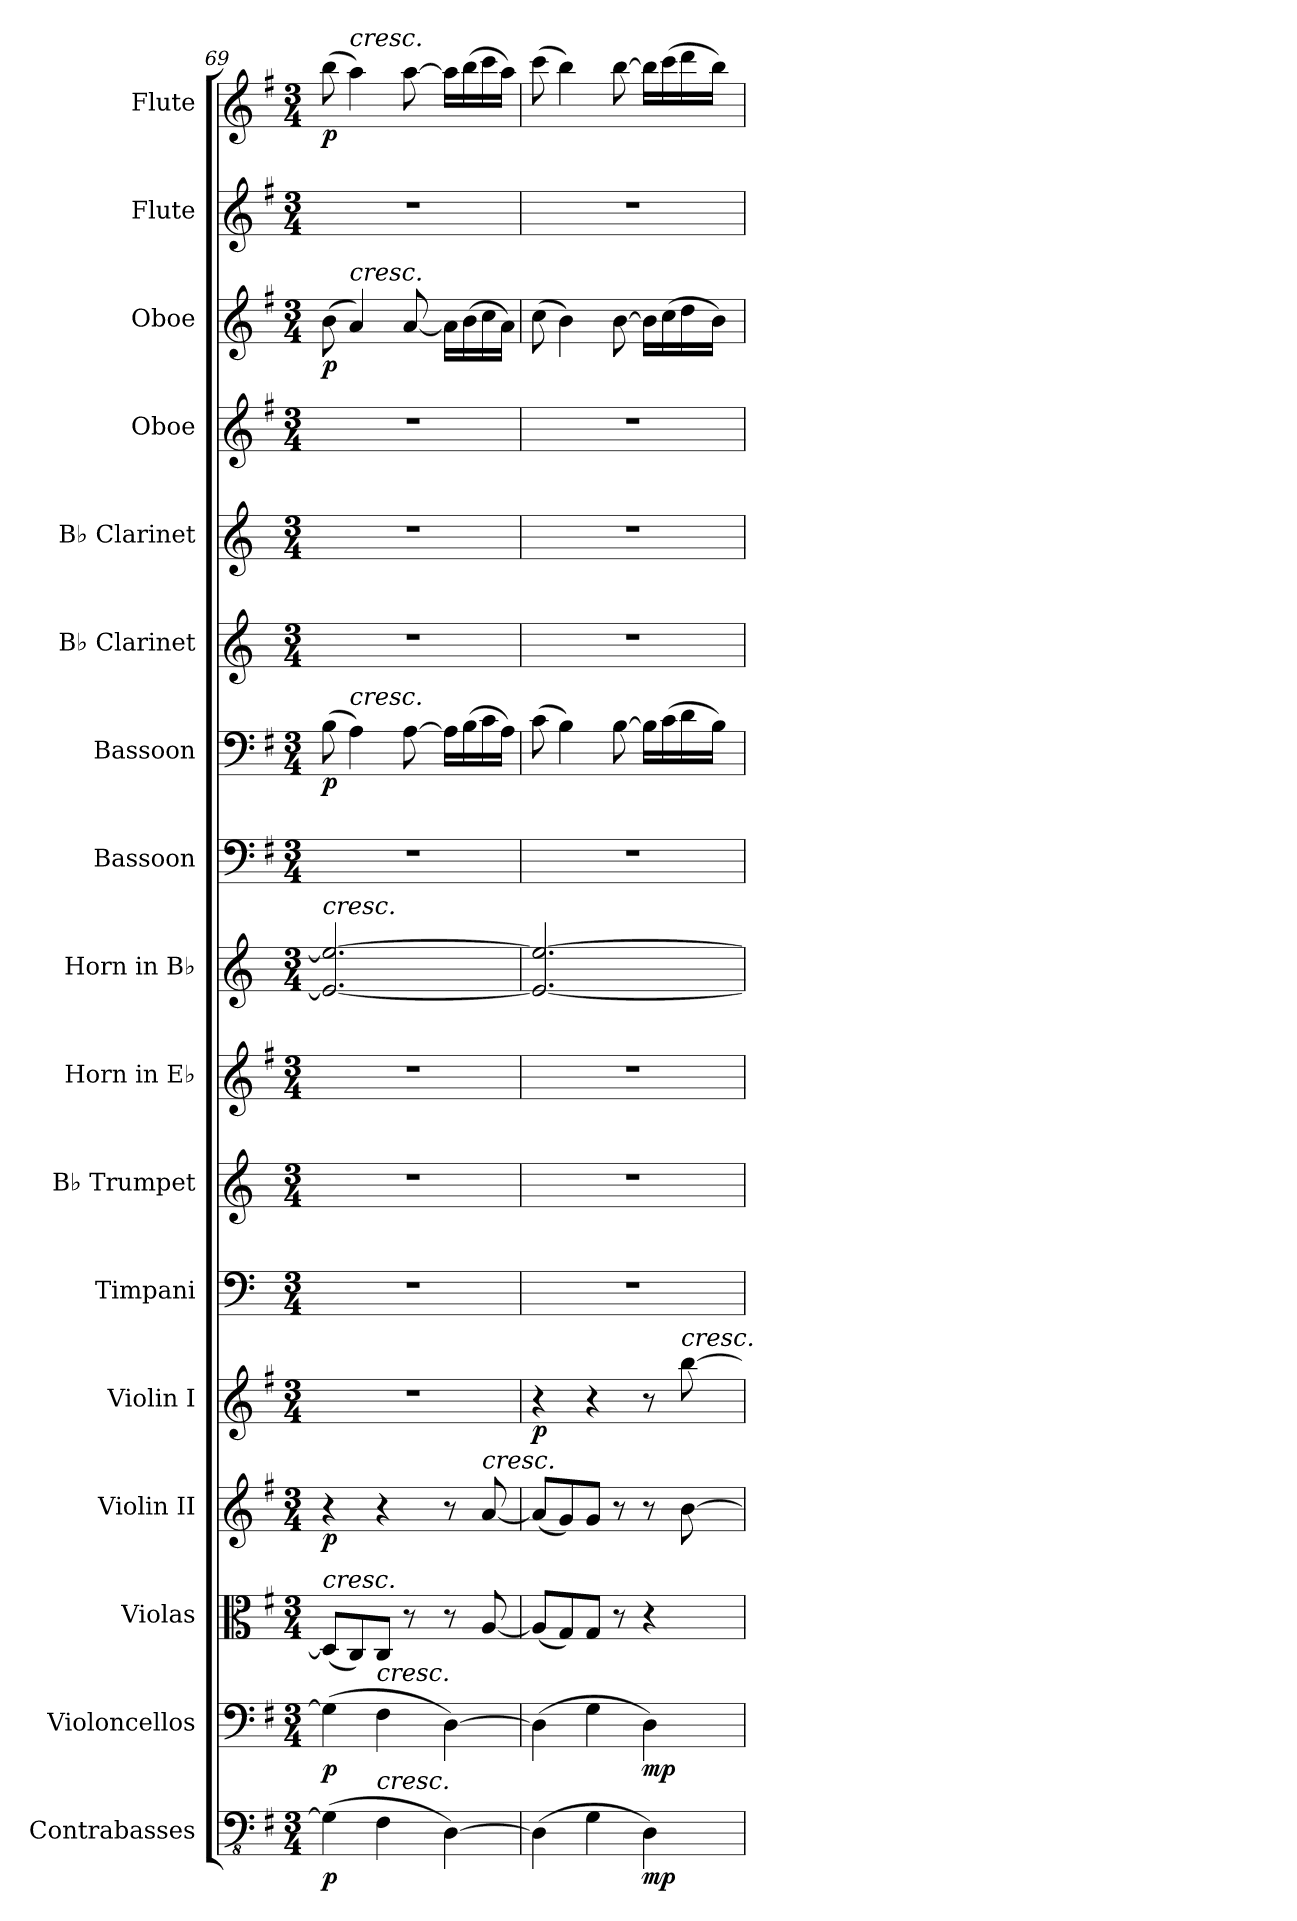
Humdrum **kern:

**kern	**dynam	**kern	**dynam	**kern	**kern	**dynam	**kern	**dynam	**kern	**kern	**kern	**kern	**kern	**kern	**dynam	**kern	**kern	**kern	**kern	**dynam	**kern	**kern	**dynam
*part17	*part17	*part16	*part16	*part15	*part14	*part14	*part13	*part13	*part12	*part11	*part10	*part9	*part8	*part7	*part7	*part6	*part5	*part4	*part3	*part3	*part2	*part1	*part1
*staff17	*staff17	*staff16	*staff16	*staff15	*staff14	*staff14	*staff13	*staff13	*staff12	*staff11	*staff10	*staff9	*staff8	*staff7	*staff7	*staff6	*staff5	*staff4	*staff3	*staff3	*staff2	*staff1	*staff1
*I"Contrabasses	*	*I"Violoncellos	*	*I"Violas	*I"Violin II	*	*I"Violin I	*	*I"Timpani	*I"B♭ Trumpet	*I"Horn in E♭	*I"Horn in B♭	*I"Bassoon	*I"Bassoon	*	*I"B♭ Clarinet	*I"B♭ Clarinet	*I"Oboe	*I"Oboe	*	*I"Flute	*I"Flute	*
*I'Cbs.	*	*I'Vcs.	*	*I'Vlas.	*I'Vln II.	*	*I'Vln I.	*	*I'Timp.	*I'B♭ Tpt.	*	*	*I'Bsn.	*I'Bsn.	*	*I'B♭ Cl.	*I'B♭ Cl.	*I'Ob.	*I'Ob.	*	*I'Fl.	*I'Fl.	*
*clefFv4	*	*clefF4	*	*clefC3	*clefG2	*	*clefG2	*	*clefF4	*clefG2	*clefG2	*clefG2	*clefF4	*clefF4	*	*clefG2	*clefG2	*clefG2	*clefG2	*	*clefG2	*clefG2	*
*	*	*	*	*	*	*	*	*	*	*ITrd1c2	*ITrd5c9	*ITrd1c2	*	*	*	*ITrd1c2	*ITrd1c2	*	*	*	*	*	*
*k[f#]	*	*k[f#]	*	*k[f#]	*k[f#]	*	*k[f#]	*	*k[]	*k[b-e-]	*k[b-e-]	*k[b-e-]	*k[f#]	*k[f#]	*	*k[b-e-]	*k[b-e-]	*k[f#]	*k[f#]	*	*k[f#]	*k[f#]	*
*M3/4	*	*M3/4	*	*M3/4	*M3/4	*	*M3/4	*	*M3/4	*M3/4	*M3/4	*M3/4	*M3/4	*M3/4	*	*M3/4	*M3/4	*M3/4	*M3/4	*	*M3/4	*M3/4	*
=69	=69	=69	=69	=69	=69	=69	=69	=69	=69	=69	=69	=69	=69	=69	=69	=69	=69	=69	=69	=69	=69	=69	=69
!	!	!	!	!	!	!	!	!	!	!	!	!LO:TX:a:i:t=cresc.	!	!	!	!	!	!	!	!	!	!	!
!	!	!	!	!LO:TX:a:i:t=cresc.	!	!	!	!	!	!	!	!	!	!	!	!	!	!	!	!	!	!	!
!	!LO:DY:b	!	!LO:DY:b	!	!	!LO:DY:b	!	!	!	!	!	!	!	!	!LO:DY:b	!	!	!	!	!LO:DY:b	!	!	!LO:DY:b
(4GG\]	p	(4G\]	p	(8D/L]	4r	p	2.r	.	2.r	2.r	2.r	2.d/_ 2.dd/_	2.r	(8B\	p	2.r	2.r	2.r	(8b\	p	2.r	(8bb\	p
!	!	!	!	!	!	!	!	!	!	!	!	!	!	!	!	!	!	!	!	!	!	!LO:TX:a:i:t=cresc.	!
!	!	!	!	!	!	!	!	!	!	!	!	!	!	!	!	!	!	!	!LO:TX:a:i:t=cresc.	!	!	!	!
!	!	!	!	!	!	!	!	!	!	!	!	!	!	!LO:TX:a:i:t=cresc.	!	!	!	!	!	!	!	!	!
.	.	.	.	8C/)	.	.	.	.	.	.	.	.	.	4A\)	.	.	.	.	4a/)	.	.	4aa\)	.
!	!	!LO:TX:a:i:t=cresc.	!	!	!	!	!	!	!	!	!	!	!	!	!	!	!	!	!	!	!	!	!
!LO:TX:a:i:t=cresc.	!	!	!	!	!	!	!	!	!	!	!	!	!	!	!	!	!	!	!	!	!	!	!
4FF#\	.	4F#\	.	8C/J	4r	.	.	.	.	.	.	.	.	.	.	.	.	.	.	.	.	.	.
.	.	.	.	8r	.	.	.	.	.	.	.	.	.	[8A\	.	.	.	.	[8a/	.	.	[8aa\	.
[4DD\)	.	[4D\)	.	8r	8r	.	.	.	.	.	.	.	.	16A\LL]	.	.	.	.	16a\LL]	.	.	16aa\LL]	.
.	.	.	.	.	.	.	.	.	.	.	.	.	.	(16B\	.	.	.	.	(16b\	.	.	(16bb\	.
!	!	!	!	!	!LO:TX:a:i:t=cresc.	!	!	!	!	!	!	!	!	!	!	!	!	!	!	!	!	!	!
.	.	.	.	[8A/	[8a/	.	.	.	.	.	.	.	.	16c\	.	.	.	.	16cc\	.	.	16ccc\	.
.	.	.	.	.	.	.	.	.	.	.	.	.	.	16A\JJ)	.	.	.	.	16a\JJ)	.	.	16aa\JJ)	.
=70	=70	=70	=70	=70	=70	=70	=70	=70	=70	=70	=70	=70	=70	=70	=70	=70	=70	=70	=70	=70	=70	=70	=70
!	!	!	!	!	!	!	!	!LO:DY:b	!	!	!	!	!	!	!	!	!	!	!	!	!	!	!
(4DD\]	.	(4D\]	.	(8A/L]	(8a/L]	.	4r	p	2.r	2.r	2.r	2.d/_ 2.dd/_	2.r	(8c\	.	2.r	2.r	2.r	(8cc\	.	2.r	(8ccc\	.
.	.	.	.	8G/)	8g/)	.	.	.	.	.	.	.	.	4B\)	.	.	.	.	4b\)	.	.	4bb\)	.
4GG\	.	4G\	.	8G/J	8g/J	.	4r	.	.	.	.	.	.	.	.	.	.	.	.	.	.	.	.
.	.	.	.	8r	8r	.	.	.	.	.	.	.	.	[8B\	.	.	.	.	[8b\	.	.	[8bb\	.
!	!LO:DY:b	!	!LO:DY:b	!	!	!	!	!	!	!	!	!	!	!	!	!	!	!	!	!	!	!	!
4DD\)	mp	4D\)	mp	4r	8r	.	8r	.	.	.	.	.	.	16B\LL]	.	.	.	.	16b\LL]	.	.	16bb\LL]	.
.	.	.	.	.	.	.	.	.	.	.	.	.	.	(16c\	.	.	.	.	(16cc\	.	.	(16ccc\	.
!	!	!	!	!	!	!	!LO:TX:a:i:t=cresc.	!	!	!	!	!	!	!	!	!	!	!	!	!	!	!	!
.	.	.	.	.	[8b\	.	[8bb\	.	.	.	.	.	.	16d\	.	.	.	.	16dd\	.	.	16ddd\	.
.	.	.	.	.	.	.	.	.	.	.	.	.	.	16B\JJ)	.	.	.	.	16b\JJ)	.	.	16bb\JJ)	.
=	=	=	=	=	=	=	=	=	=	=	=	=	=	=	=	=	=	=	=	=	=	=	=
*-	*-	*-	*-	*-	*-	*-	*-	*-	*-	*-	*-	*-	*-	*-	*-	*-	*-	*-	*-	*-	*-	*-	*-
